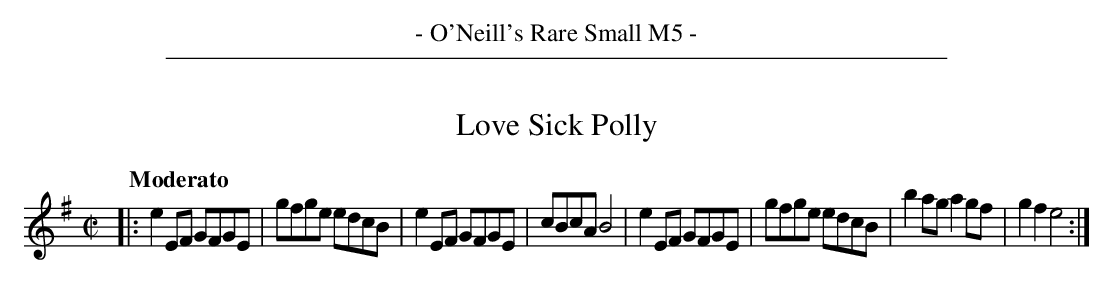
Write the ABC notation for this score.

X:1
T: Love Sick Polly
Q: "Moderato"
M: C|
L: 1/8
K: Em
|:\
e2EF GFGE | gfge edcB | e2EF GFGE | cBcA B4 |\
e2EF GFGE | gfge edcB | b2ag a2gf | g2f2 e4 :|
